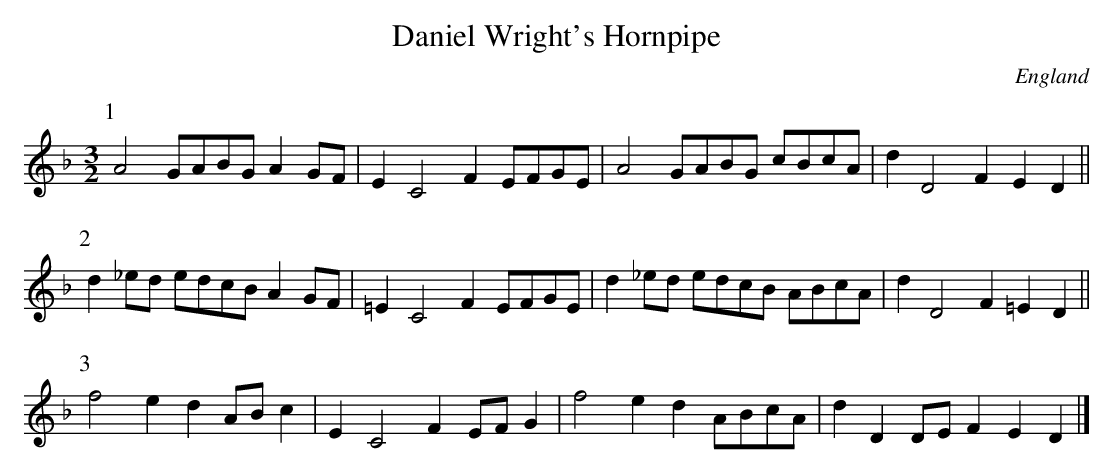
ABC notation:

X:1
T:Daniel Wright's Hornpipe
L:1/8
M:3/2
O:England
K:F
P:1
A4     GABG A2 GF |  E2 C4 F2 EFGE | A4     GABG cBcA | d2 D4    F2  E2 D2||
P:2
d2 _ed edcB A2 GF | =E2 C4 F2 EFGE | d2 _ed edcB ABcA | d2 D4    F2 =E2 D2||
P:3
f4     e2 d2 AB c2|  E2 C4 F2 EF G2| f4  e2 d2   ABcA | d2 D2 DE F2  E2 D2 |]
